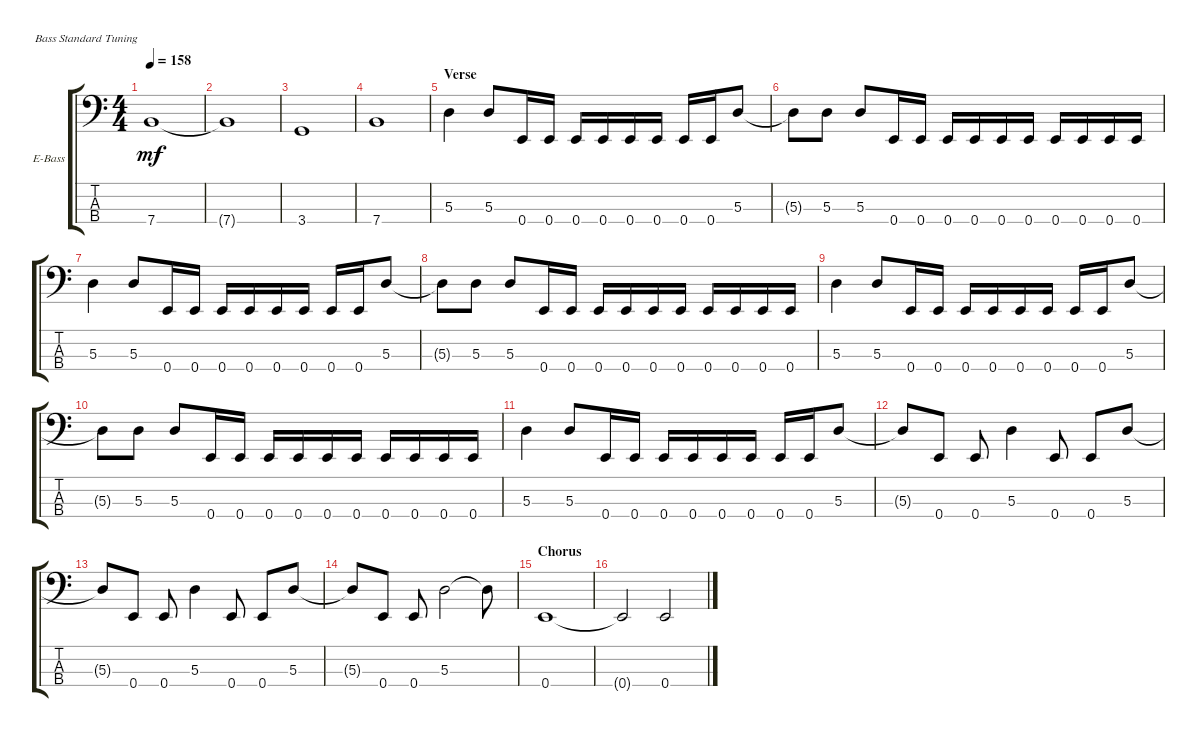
\defaultSystemsLayout 4
\bracketExtendMode groupsimilarinstruments
\firstSystemTrackNameOrientation horizontal
\otherSystemsTrackNameOrientation horizontal
\track ("Electric Bass" "E-Bass") {instrument electricbassfinger}
\staff {score tabs}
\tuning (G2 D2 A1 E1)
\ts (4 4)
\tempo 158
\clef f4
\ks c
7.4.1{dy mf} |
7.4{t}.1 |
3.4.1 |
7.4.1 |
\section ("" "Verse")
5.3.4 5.3.8 0.4.16 0.4.16 0.4.16 0.4.16 0.4.16 0.4.16 0.4.16 0.4.16 5.3.8 |
5.3{t}.8 5.3.8 5.3.8 0.4.16 0.4.16 0.4.16 0.4.16 0.4.16 0.4.16 0.4.16 0.4.16 0.4.16 0.4.16 |
5.3.4 5.3.8 0.4.16 0.4.16 0.4.16 0.4.16 0.4.16 0.4.16 0.4.16 0.4.16 5.3.8 |
5.3{t}.8 5.3.8 5.3.8 0.4.16 0.4.16 0.4.16 0.4.16 0.4.16 0.4.16 0.4.16 0.4.16 0.4.16 0.4.16 |
5.3.4 5.3.8 0.4.16 0.4.16 0.4.16 0.4.16 0.4.16 0.4.16 0.4.16 0.4.16 5.3.8 |
5.3{t}.8 5.3.8 5.3.8 0.4.16 0.4.16 0.4.16 0.4.16 0.4.16 0.4.16 0.4.16 0.4.16 0.4.16 0.4.16 |
5.3.4 5.3.8 0.4.16 0.4.16 0.4.16 0.4.16 0.4.16 0.4.16 0.4.16 0.4.16 5.3.8 |
5.3{t}.8 0.4.8 0.4.8 5.3.4 0.4.8 0.4.8 5.3.8 |
5.3{t}.8 0.4.8 0.4.8 5.3.4 0.4.8 0.4.8 5.3.8 |
5.3{t}.8 0.4.8 0.4.8 5.3.2 5.3{t}.8 |
\section ("" "Chorus")
0.4.1 |
0.4{t}.2 0.4{ss}.2
